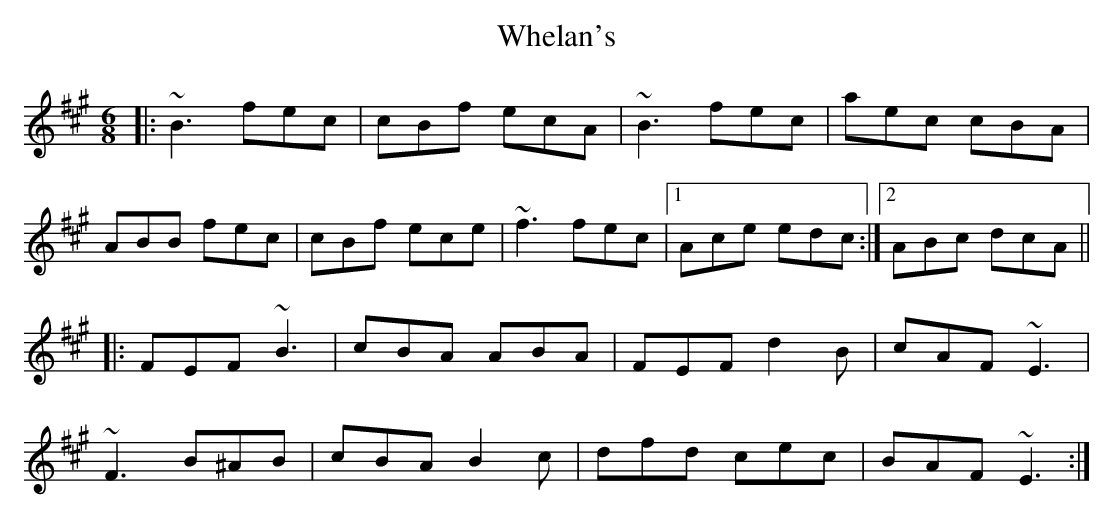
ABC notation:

X:1
T: Whelan's
M: 6/8
L: 1/8
K: Bdor
|:~B3 fec|cBf ecA|~B3 fec|aec cBA|
ABB fec|cBf ece|~f3 fec|1 Ace edc:|2 ABc dcA||
|:FEF ~B3|cBA ABA|FEF d2B|cAF ~E3|
~F3 B^AB|cBA B2 c|dfd cec|BAF ~E3:|
